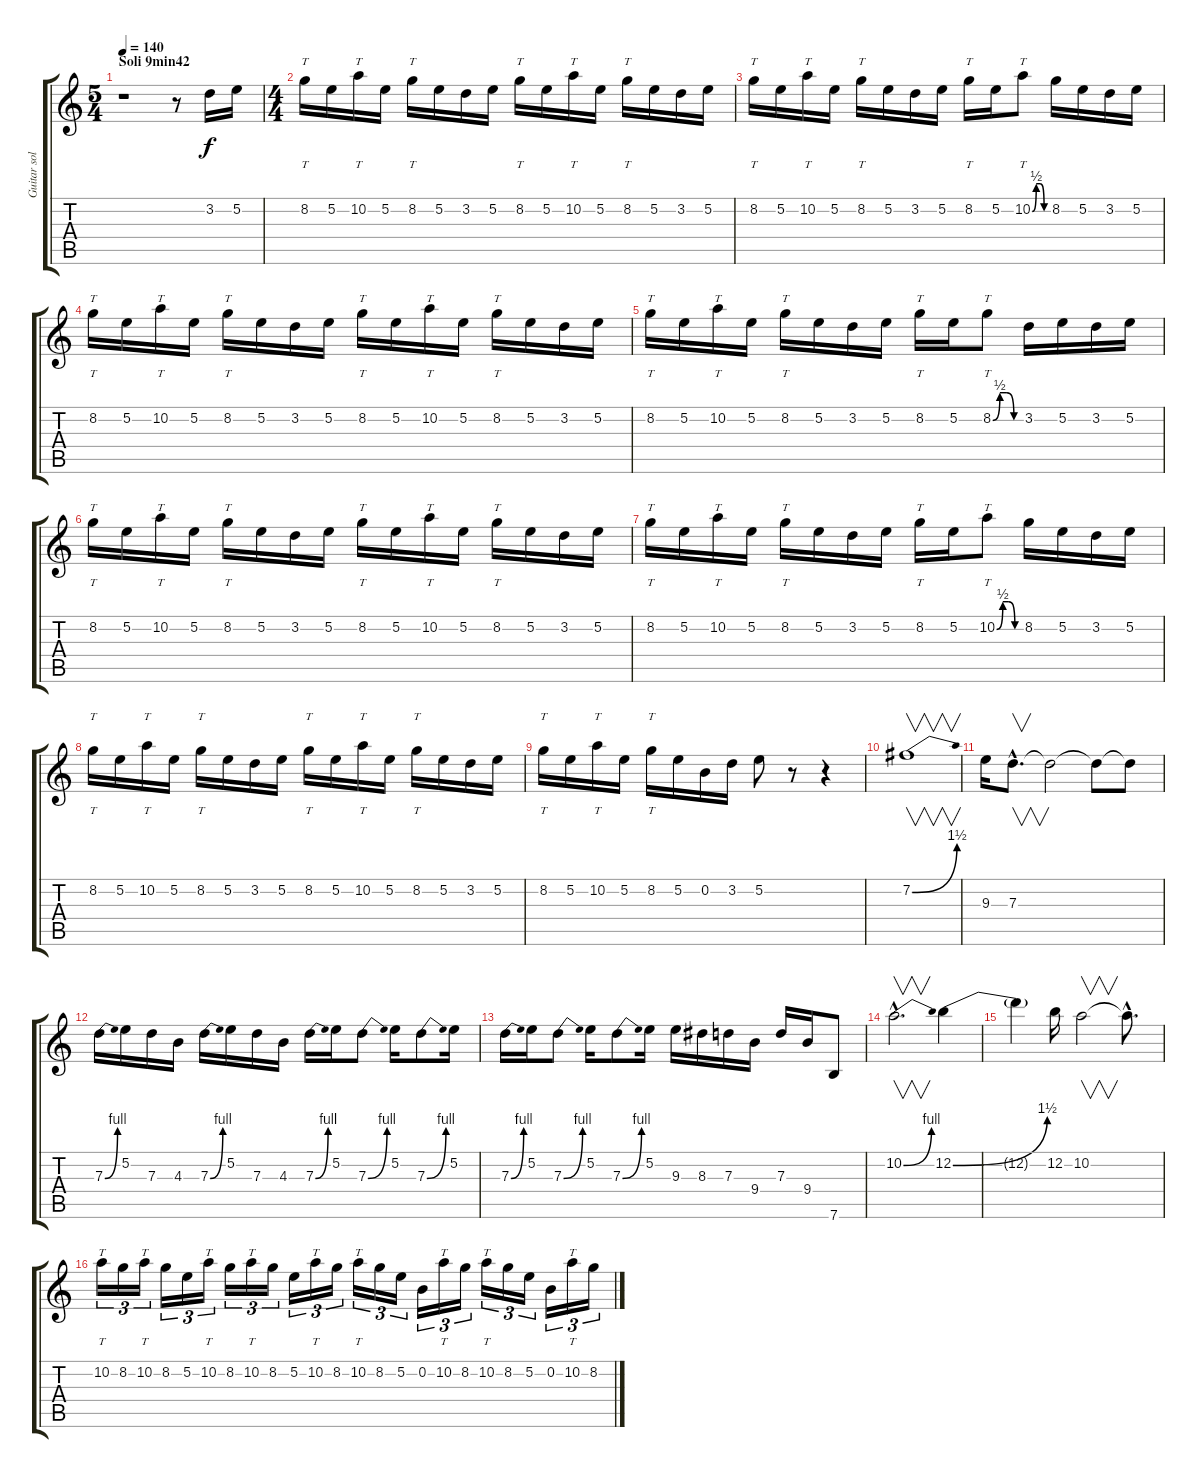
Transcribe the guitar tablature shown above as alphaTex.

\track ("Guitar solo" "Guitar sol") {instrument distortionguitar}
\staff {score tabs}
\tuning (E4 B3 G3 D3 A2 E2) {hide}
\ts (5 4)
\section ("" "Soli 9min42")
\tempo 140
\clef g2
\ks c
r.1{dy f} r.8 3.2.16 5.2.16 |
\ts (4 4)
8.2.16{tt volume 10} 5.2.16 10.2.16{tt} 5.2.16 8.2.16{tt} 5.2.16 3.2.16 5.2.16 8.2.16{tt} 5.2.16 10.2.16{tt} 5.2.16 8.2.16{tt} 5.2.16 3.2.16 5.2.16 |
8.2.16{tt} 5.2.16 10.2.16{tt} 5.2.16 8.2.16{tt} 5.2.16 3.2.16 5.2.16 8.2.16{tt} 5.2.16 10.2{be (custom 0 0 15 2 30 2 45 0 60 0)}.8{tt} 8.2.16 5.2.16 3.2.16 5.2.16 |
8.2.16{tt} 5.2.16 10.2.16{tt} 5.2.16 8.2.16{tt} 5.2.16 3.2.16 5.2.16 8.2.16{tt} 5.2.16 10.2.16{tt} 5.2.16 8.2.16{tt} 5.2.16 3.2.16 5.2.16 |
8.2.16{tt} 5.2.16 10.2.16{tt} 5.2.16 8.2.16{tt} 5.2.16 3.2.16 5.2.16 8.2.16{tt} 5.2.16 8.2{be (custom 0 0 15 2 30 2 45 0 60 0)}.8{tt} 3.2.16 5.2.16 3.2.16 5.2.16 |
8.2.16{tt} 5.2.16 10.2.16{tt} 5.2.16 8.2.16{tt} 5.2.16 3.2.16 5.2.16 8.2.16{tt} 5.2.16 10.2.16{tt} 5.2.16 8.2.16{tt} 5.2.16 3.2.16 5.2.16 |
8.2.16{tt} 5.2.16 10.2.16{tt} 5.2.16 8.2.16{tt} 5.2.16 3.2.16 5.2.16 8.2.16{tt} 5.2.16 10.2{be (custom 0 0 15 2 30 2 45 0 60 0)}.8{tt} 8.2.16 5.2.16 3.2.16 5.2.16 |
8.2.16{tt} 5.2.16 10.2.16{tt} 5.2.16 8.2.16{tt} 5.2.16 3.2.16 5.2.16 8.2.16{tt} 5.2.16 10.2.16{tt} 5.2.16 8.2.16{tt} 5.2.16 3.2.16 5.2.16 |
8.2.16{tt} 5.2.16 10.2.16{tt} 5.2.16 8.2.16{tt} 5.2.16 0.2.16 3.2.16 5.2.8 r.8{volume 15} r.4 |
7.2{be (bend 0 0 60 6)}.1{v} |
9.3.16 7.3{hac}.8{v d} 7.3{t}.2 7.3{t}.8 7.3{t}.8 |
7.3{be (bend 0 0 60 4)}.16 5.2.16 7.3.16 4.3.16 7.3{be (bend 0 0 60 4)}.16 5.2.16 7.3.16 4.3.16 7.3{be (bend 0 0 60 4)}.16 5.2.16 7.3{be (bend 0 0 60 4)}.8 5.2.16 7.3{be (bend 0 0 60 4)}.8 5.2.16 |
7.3{be (bend 0 0 60 4)}.16 5.2.16 7.3{be (bend 0 0 60 4)}.8 5.2.16 7.3{be (bend 0 0 60 4)}.8 5.2.16 9.3.16 8.3.16 7.3.16 9.4.16 7.3.16 9.4.16 7.6.8 |
10.2{be (bend 0 0 60 4) hac}.2{v d} 12.2{be (bend 0 0 60 6)}.4 |
12.2{t}.4 12.2.16 10.2.2{v} 10.2{hac t}.8{d} |
10.2.16{tt tu (3 2)} 8.2.16{tu (3 2)} 10.2.16{tt tu (3 2)} 8.2.16{tu (3 2)} 5.2.16{tu (3 2)} 10.2.16{tt tu (3 2)} 8.2.16{tu (3 2)} 10.2.16{tt tu (3 2)} 8.2.16{tu (3 2)} 5.2.16{tu (3 2)} 10.2.16{tt tu (3 2)} 8.2.16{tu (3 2)} 10.2.16{tt tu (3 2)} 8.2.16{tu (3 2)} 5.2.16{tu (3 2)} 0.2.16{tu (3 2)} 10.2.16{tt tu (3 2)} 8.2.16{tu (3 2)} 10.2.16{tt tu (3 2)} 8.2.16{tu (3 2)} 5.2.16{tu (3 2)} 0.2.16{tu (3 2)} 10.2.16{tt tu (3 2)} 8.2.16{tu (3 2)}
